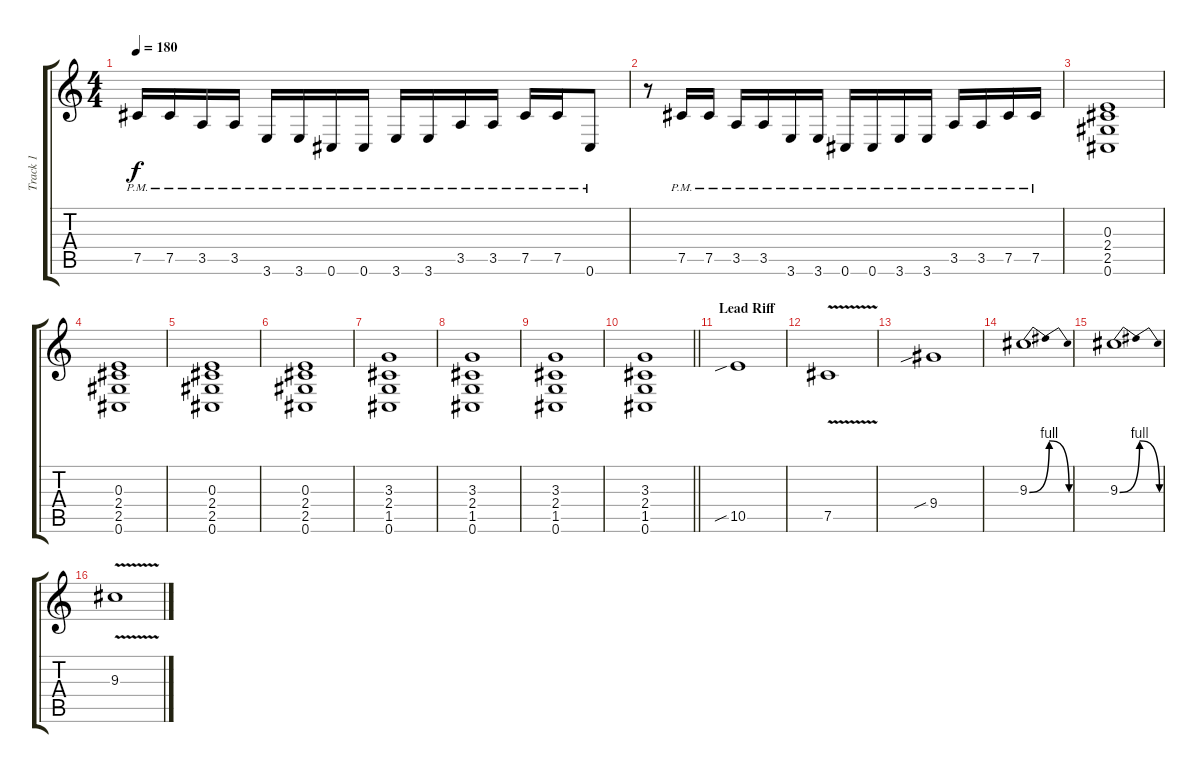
\track ("Track 1" "Track 1") {instrument distortionguitar}
\staff {score tabs}
\tuning (Db4 Ab3 E3 B2 Gb2 Db2) {hide}
\ts (4 4)
\tempo 180
\clef g2
\ks c
7.5{pm}.16{dy f} 7.5{pm}.16 3.5{pm}.16 3.5{pm}.16 3.6{pm}.16 3.6{pm}.16 0.6{pm}.16 0.6{pm}.16 3.6{pm}.16 3.6{pm}.16 3.5{pm}.16 3.5{pm}.16 7.5{pm}.16 7.5{pm}.16 0.6{pm}.8 |
r.8 7.5{pm}.16 7.5{pm}.16 3.5{pm}.16 3.5{pm}.16 3.6{pm}.16 3.6{pm}.16 0.6{pm}.16 0.6{pm}.16 3.6{pm}.16 3.6{pm}.16 3.5{pm}.16 3.5{pm}.16 7.5{pm}.16 7.5{pm}.16 |
(0.3 2.4 2.5 0.6).1{volume 10} |
(0.3 2.4 2.5 0.6).1 |
(0.3 2.4 2.5 0.6).1 |
(0.3 2.4 2.5 0.6).1 |
(3.3 2.4 1.5 0.6).1 |
(3.3 2.4 1.5 0.6).1 |
(3.3 2.4 1.5 0.6).1 |
\barLineRight lightlight
(3.3 2.4 1.5 0.6).1 |
\section ("" "Lead Riff")
10.5{sib}.1 |
7.5{v}.1 |
9.4{sib}.1 |
9.3{be (bendrelease 0 0 30 4 30 4 60 0)}.1 |
9.3{be (bendrelease 0 0 30 4 45 4 60 0)}.1 |
9.3{v}.1
